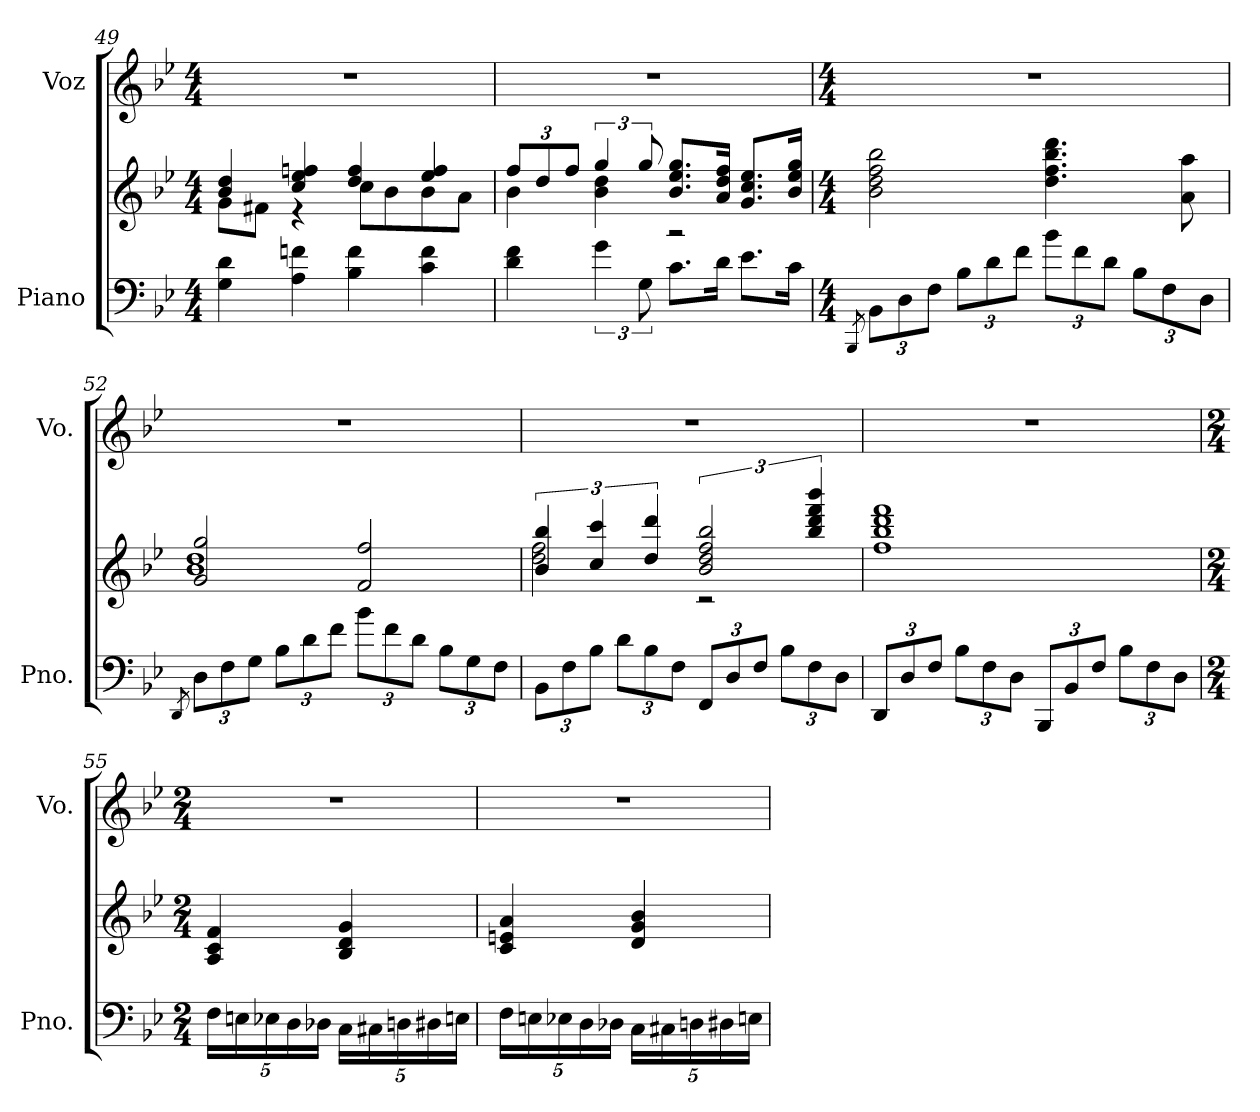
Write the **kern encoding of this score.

**kern	**kern	**kern
*part2	*part2	*part1
*staff3	*staff2	*staff1
*I"Piano	*	*I"Voz
*I'Pno.	*	*I'Vo.
*clefF4	*clefG2	*clefG2
*k[b-e-]	*k[b-e-]	*k[b-e-]
*M4/4	*M4/4	*M4/4
=49	=49	=49
*	*^	*
4G\ 4d\	4b-/ 4dd/	8g\L	1r
.	.	8f#X\J	.
4A\ 4fn\	4cc/ 4ee-/ 4ffn/	4r	.
4B-\ 4f\	4dd/ 4ff/	8cc\L	.
.	.	8b-\	.
4c\ 4f\	4ee-/ 4ff/	8b-\	.
.	.	8a\J	.
!!LO:PB:g=z
=50	=50	=50	=50
*	*Xbrackettup	*	*
*	*	*	*MM60
4d\ 4f\	12ff/L	4b-\	1r
.	12dd/	.	.
.	12ff/J	.	.
*	*brackettup	*	*
6g\	6gg/	4b-\ 4dd\	.
12G\	12gg/	.	.
8.c\L	8.b-/ 8.ee-/ 8.gg/L	2r	.
16d\Jk	16a/ 16dd/ 16ff/Jk	.	.
8.e-\L	8.g/ 8.cc/ 8.ee-/L	.	.
16c\Jk	16b-/ 16ee-/ 16gg/Jk	.	.
*	*v	*v	*
=51	=51	=51
*M4/4	*M4/4	*M4/4
*	*	*MM90
8qBBB-/	.	.
*Xbrackettup	*	*
12BB-\L	2b-\ 2dd\ 2ff\ 2bb-\	1r
12D\	.	.
12F\J	.	.
12B-\L	.	.
12d\	.	.
12f\J	.	.
12b-\L	4.dd\ 4.ff\ 4.bb-\ 4.ddd\	.
12f\	.	.
12d\J	.	.
12B-\L	.	.
12F\	.	.
.	8a\ 8aa\	.
12D\J	.	.
=52	=52	=52
8qDD/	.	.
*	*^	*
12D\L	2g/ 2gg/	1b- 1dd	1r
12F\	.	.	.
12G\J	.	.	.
12B-\L	.	.	.
12d\	.	.	.
12f\J	.	.	.
12b-\L	2f/ 2ff/	.	.
12f\	.	.	.
12d\J	.	.	.
12B-\L	.	.	.
12G\	.	.	.
12F\J	.	.	.
!!LO:LB:g=z
=53	=53	=53	=53
12BB-\L	6b-/ 6bb-/	2dd\ 2ff\	1r
12F\	.	.	.
12B-\J	6cc/ 6ccc/	.	.
12d\L	.	.	.
12B-\	6dd/ 6ddd/	.	.
12F\J	.	.	.
12FF/L	3b-/ 3dd/ 3ff/ 3bb-/	2r	.
12D/	.	.	.
12F/J	.	.	.
12B-\L	.	.	.
12F\	6bb-/ 6ddd/ 6fff/ 6bbb-/	.	.
12D\J	.	.	.
*	*v	*v	*
=54	=54	=54
12DD/L	1ff 1bb- 1ddd 1fff	1r
12D/	.	.
12F/J	.	.
12B-\L	.	.
12F\	.	.
12D\J	.	.
12BBB-/L	.	.
12BB-/	.	.
12F/J	.	.
12B-\L	.	.
12F\	.	.
12D\J	.	.
=55	=55	=55
*M2/4	*M2/4	*M2/4
20F\LL	4A/ 4c/ 4f/	2r
20En\	.	.
20E-X\	.	.
20D\	.	.
20D-X\JJ	.	.
20C\LL	4B-/ 4d/ 4g/	.
20C#X\	.	.
20Dn\	.	.
20D#X\	.	.
20En\JJ	.	.
!!LO:LB:g=z
=56	=56	=56
20F\LL	4c/ 4en/ 4a/	2r
20En\	.	.
20E-X\	.	.
20D\	.	.
20D-X\JJ	.	.
20C\LL	4d/ 4g/ 4b-/	.
20C#X\	.	.
20Dn\	.	.
20D#X\	.	.
20En\JJ	.	.
=	=	=
*-	*-	*-
